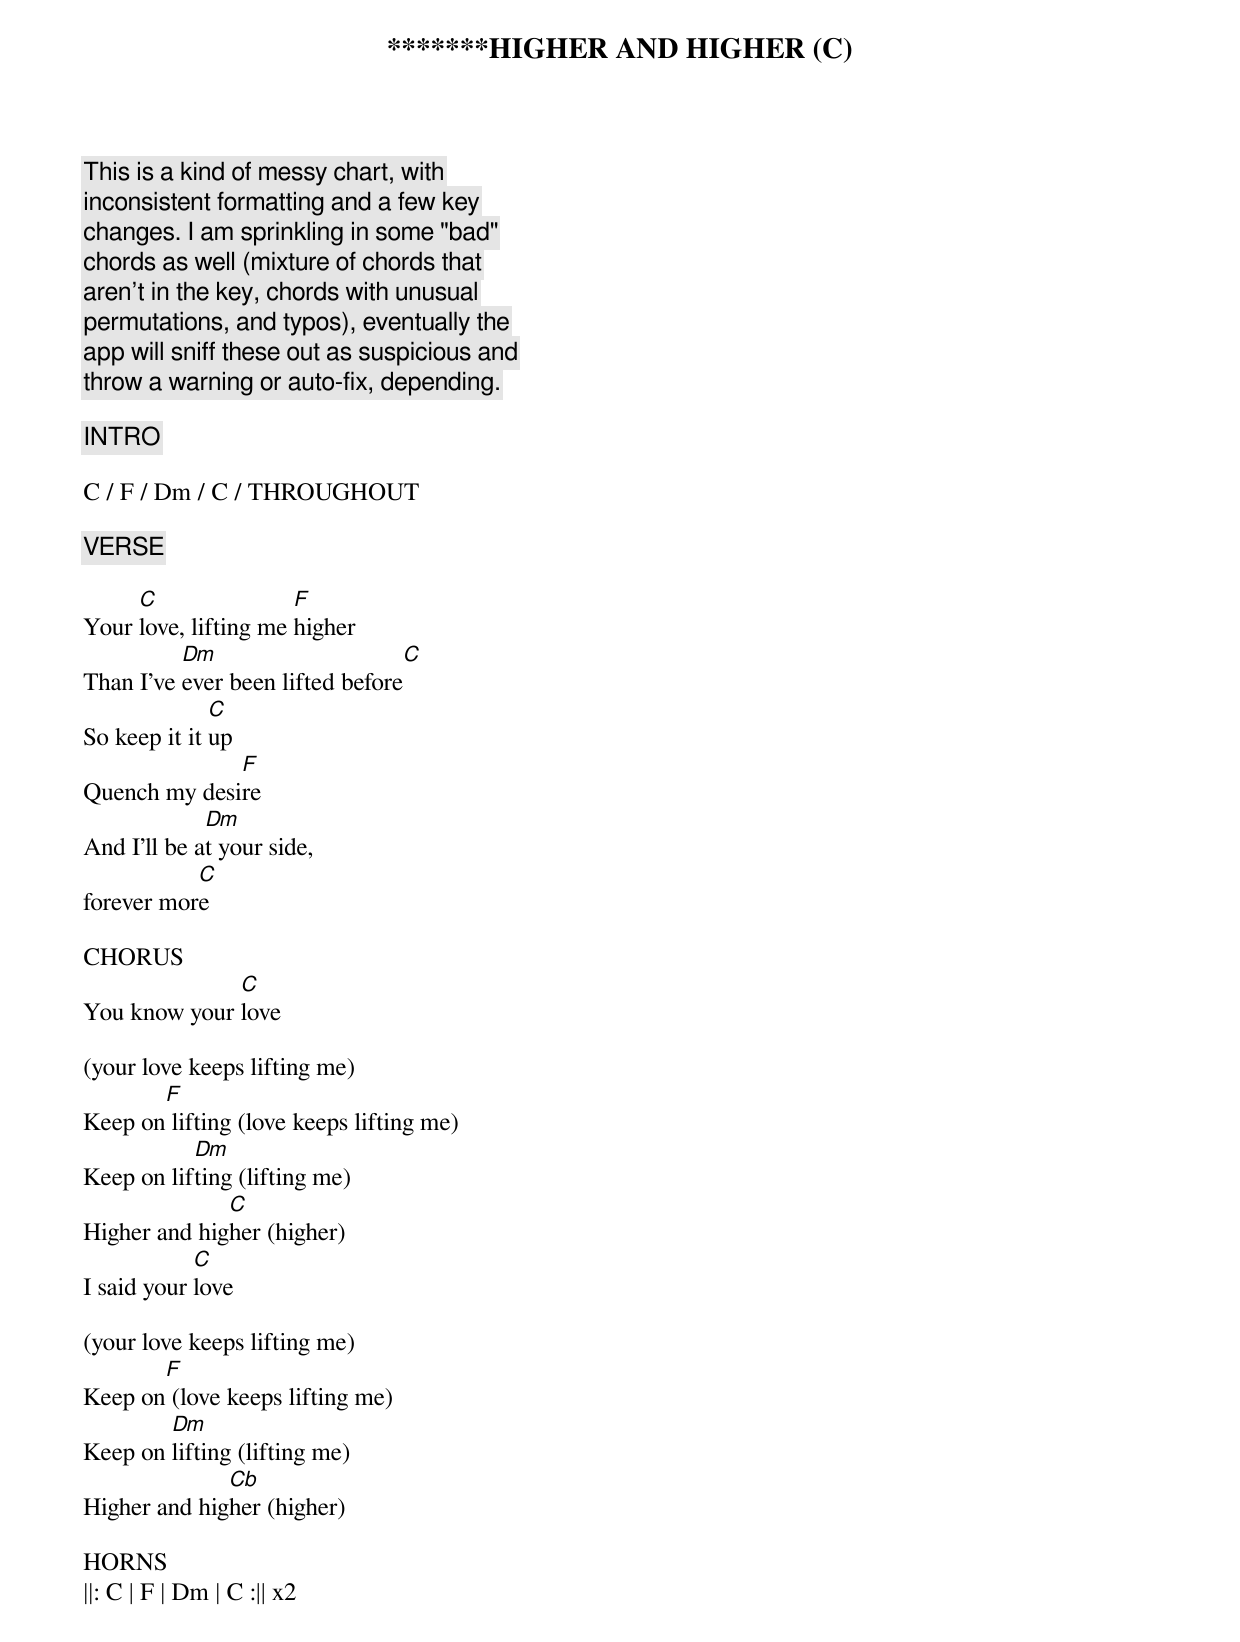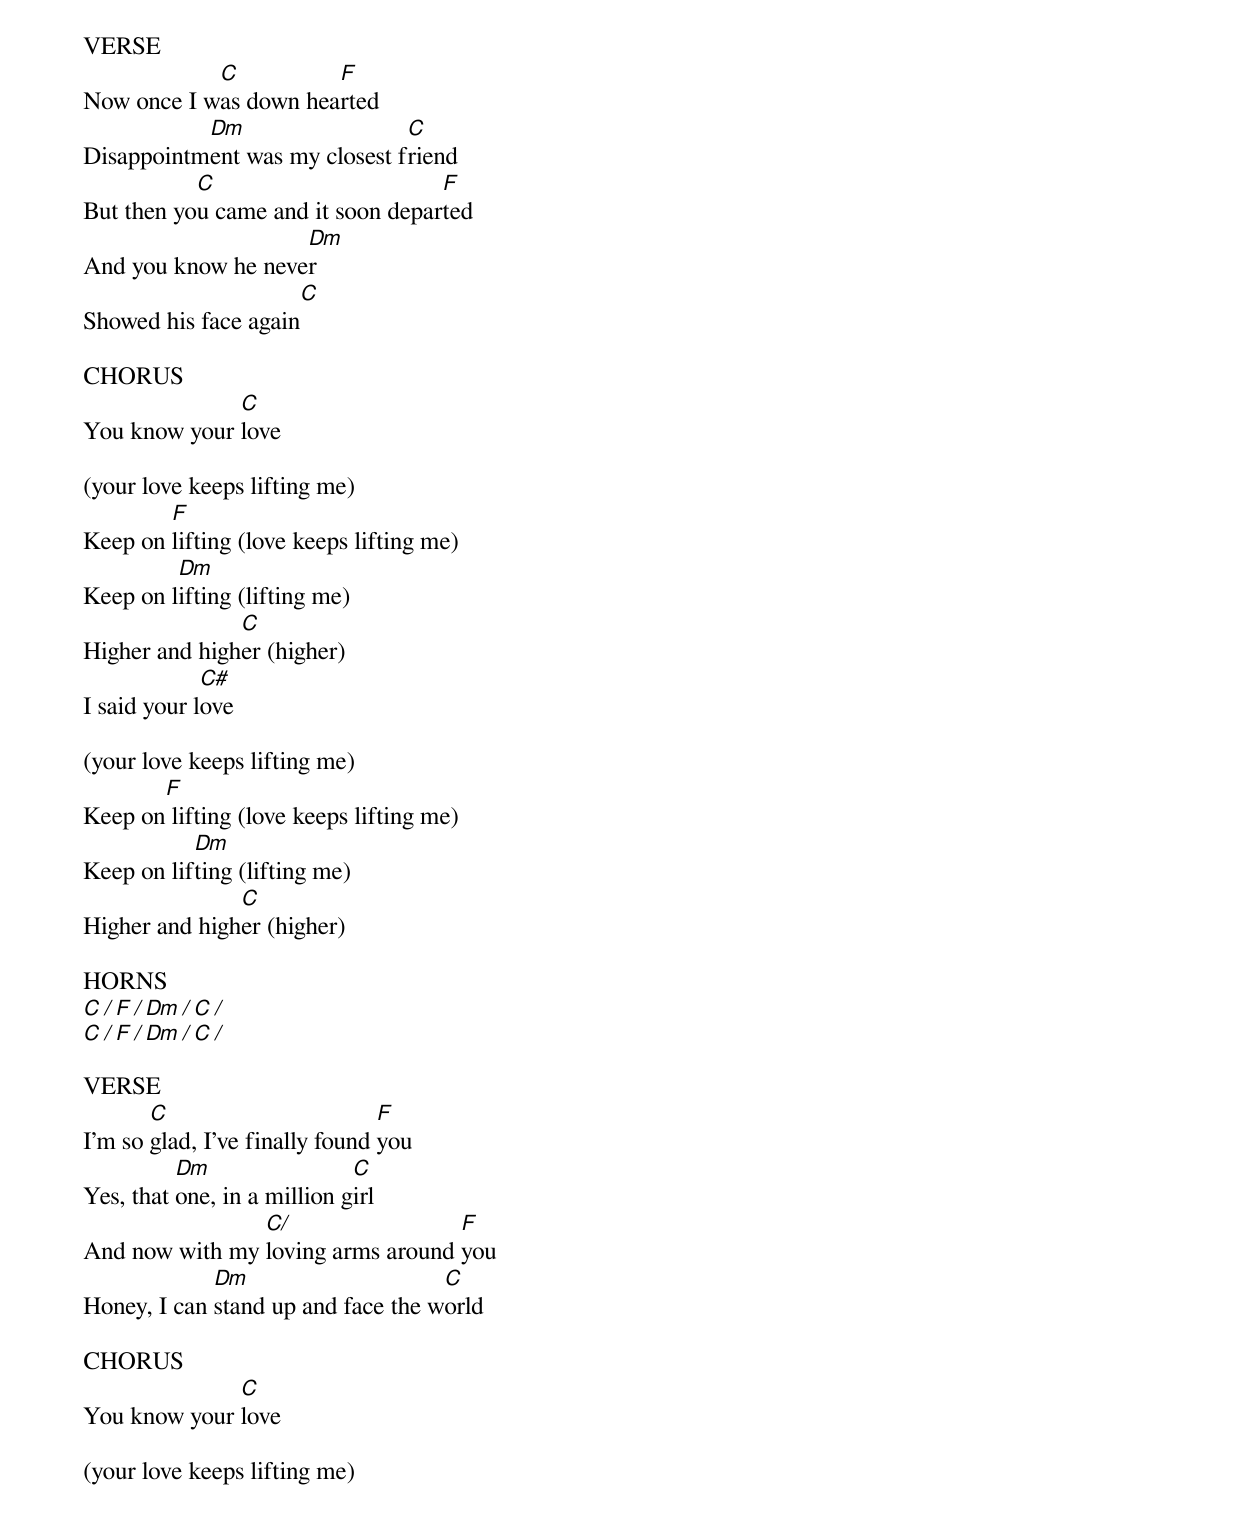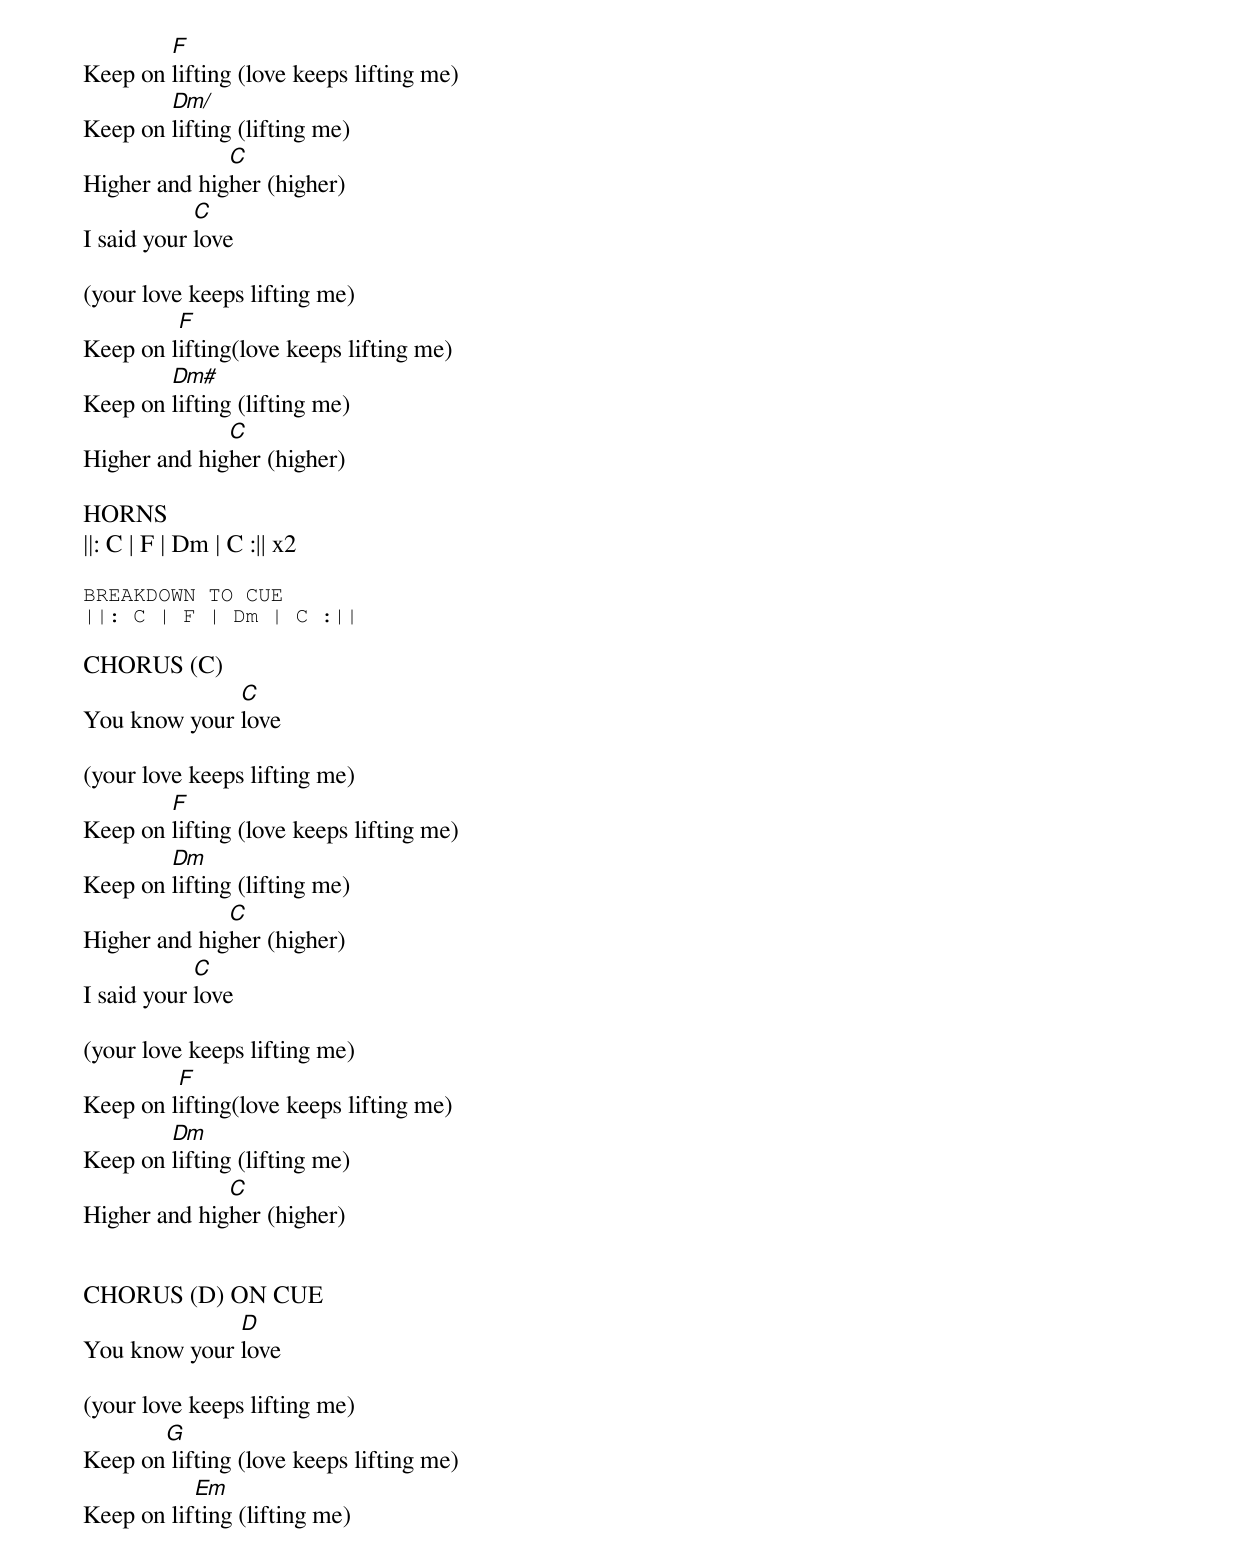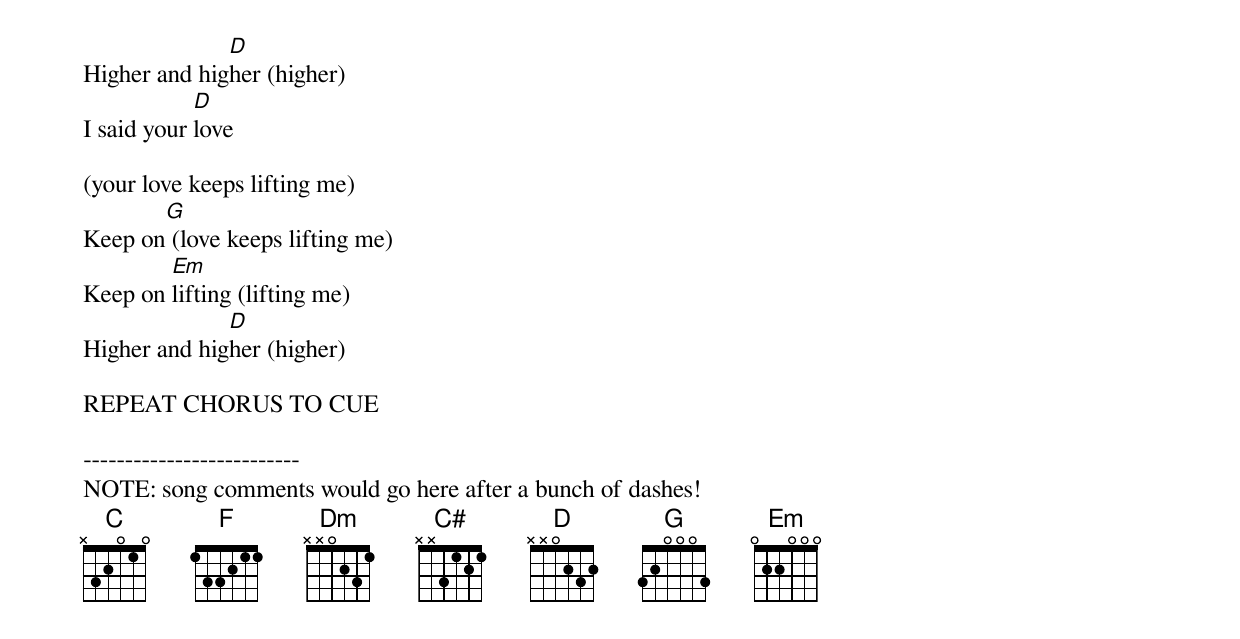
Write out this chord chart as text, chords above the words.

*******HIGHER AND HIGHER (C)

This is a kind of messy chart, with
inconsistent formatting and a few key
changes. I am sprinkling in some "bad"
chords as well (mixture of chords that
aren't in the key, chords with unusual
permutations, and typos), eventually the
app will sniff these out as suspicious and
throw a warning or auto-fix, depending.

INTRO

C / F / Dm / C / THROUGHOUT

VERSE

     C                F
Your love, lifting me higher
          Dm                     C
Than I've ever been lifted before
              C
So keep it it up
              F
Quench my desire
             Dm
And I'll be at your side,
           C
forever more

CHORUS
              C
You know your love

(your love keeps lifting me)
       F
Keep on lifting (love keeps lifting me)
           Dm
Keep on lifting (lifting me)
              C
Higher and higher (higher)
            C
I said your love

(your love keeps lifting me)
       F
Keep on (love keeps lifting me)
        Dm
Keep on lifting (lifting me)
              Cb
Higher and higher (higher)

HORNS
||: C | F | Dm | C :|| x2

VERSE
            C          F
Now once I was down hearted
           Dm                  C
Disappointment was my closest friend
           C                       F
But then you came and it soon departed
                    Dm
And you know he never
                      C
Showed his face again

CHORUS
              C
You know your love

(your love keeps lifting me)
        F
Keep on lifting (love keeps lifting me)
         Dm
Keep on lifting (lifting me)
               C
Higher and higher (higher)
             C#
I said your love

(your love keeps lifting me)
       F
Keep on lifting (love keeps lifting me)
           Dm
Keep on lifting (lifting me)
               C
Higher and higher (higher)

HORNS
C / F / Dm / C /
C / F / Dm / C /

VERSE
       C                        F
I'm so glad, I've finally found you
          Dm                 C
Yes, that one, in a million girl
                C/                 F
And now with my loving arms around you
             Dm                     C
Honey, I can stand up and face the world

CHORUS
              C
You know your love

(your love keeps lifting me)
        F
Keep on lifting (love keeps lifting me)
        Dm/
Keep on lifting (lifting me)
              C
Higher and higher (higher)
            C
I said your love

(your love keeps lifting me)
         F
Keep on lifting(love keeps lifting me)
        Dm#
Keep on lifting (lifting me)
              C
Higher and higher (higher)

HORNS
||: C | F | Dm | C :|| x2

BREAKDOWN TO CUE
||: C | F | Dm | C :||

CHORUS (C)
              C
You know your love

(your love keeps lifting me)
        F
Keep on lifting (love keeps lifting me)
        Dm
Keep on lifting (lifting me)
              C
Higher and higher (higher)
            C
I said your love

(your love keeps lifting me)
         F
Keep on lifting(love keeps lifting me)
        Dm
Keep on lifting (lifting me)
              C
Higher and higher (higher)


CHORUS (D) ON CUE
              D
You know your love

(your love keeps lifting me)
       G
Keep on lifting (love keeps lifting me)
           Em
Keep on lifting (lifting me)
              D
Higher and higher (higher)
            D
I said your love

(your love keeps lifting me)
       G
Keep on (love keeps lifting me)
        Em
Keep on lifting (lifting me)
              D
Higher and higher (higher)

REPEAT CHORUS TO CUE

--------------------------
NOTE: song comments would go here after a bunch of dashes!
